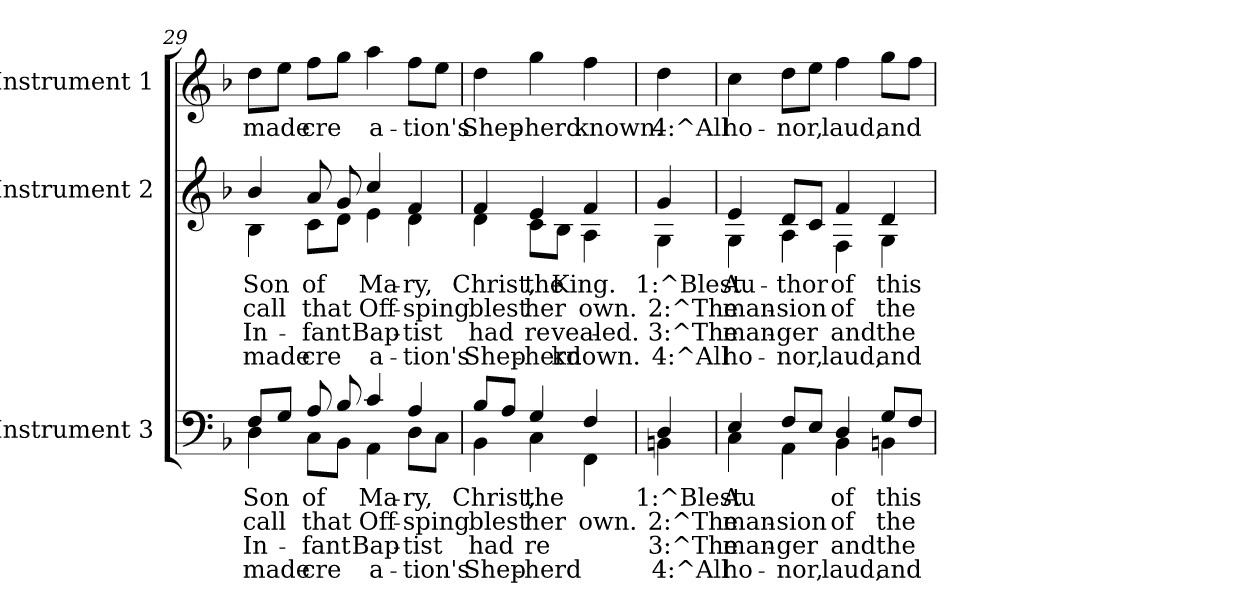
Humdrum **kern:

**kern	**text	**text	**text	**text	**kern	**text	**text	**text	**text	**kern	**text
*part3	*part3	*part3	*part3	*part3	*part2	*part2	*part2	*part2	*part2	*part1	*part1
*staff3	*staff3	*staff3	*staff3	*staff3	*staff2	*staff2	*staff2	*staff2	*staff2	*staff1	*staff1
*I"Instrument 3	*	*	*	*	*I"Instrument 2	*	*	*	*	*I"Instrument 1	*
*clefF4	*	*	*	*	*clefG2	*	*	*	*	*clefG2	*
*k[b-]	*	*	*	*	*k[b-]	*	*	*	*	*k[b-]	*
*F:	*	*	*	*	*F:	*	*	*	*	*F:	*
=29	=29	=29	=29	=29	=29	=29	=29	=29	=29	=29	=29
*^	*	*	*	*	*	*	*	*	*	*	*
!	!	!LO:LY:a:rj	!LO:LY:a:rj	!LO:LY:a:rj	!LO:LY:a:rj	!	!LO:LY:b:rj	!LO:LY:b:rj	!LO:LY:b:rj	!LO:LY:b:rj	!	!LO:LY:b:rj
*	*	*	*	*	*	*^	*	*	*	*	*	*
4D\	8F/L	Son	call	In-	-made	4b-/	4B-\	Son	call	In-	-made	8dd\L	made
!	!	!LO:LY:a:rj	!LO:LY:a:rj	!LO:LY:a:rj	!LO:LY:a:rj	!	!	!	!	!	!	!	!LO:LY:b:rj
.	8G/J	.	.	.	.	.	.	.	.	.	.	8ee\J	.
!	!	!LO:LY:a:rj	!LO:LY:a:rj	!LO:LY:a:rj	!LO:LY:a:rj	!	!	!LO:LY:b:rj	!LO:LY:b:rj	!LO:LY:b:rj	!LO:LY:b:rj	!	!LO:LY:b:rj
8A/L	8C\L	of	that	fant	cre-	8a/L	8c\L	of	that	fant	cre-	8ff\L	cre-
!	!	!LO:LY:a:rj	!LO:LY:a:rj	!LO:LY:a:rj	!LO:LY:a:rj	!	!	!LO:LY:b:rj	!LO:LY:b:rj	!LO:LY:b:rj	!LO:LY:b:rj	!	!LO:LY:b:rj
8B-/	8BB-\J	--	--	--	--	8g/	8d\J	--	--	--	--	8gg\J	--
!	!	!LO:LY:a:rj	!LO:LY:a:rj	!LO:LY:a:rj	!LO:LY:a:rj	!	!	!LO:LY:b:rj	!LO:LY:b:rj	!LO:LY:b:rj	!LO:LY:b:rj	!	!LO:LY:b:rj
4c/	4AA\	-Ma-	-Off-	-Bap-	-a-	4cc/	4e\	-Ma-	-Off-	-Bap-	-a-	4aa\	-a-
!	!	!LO:LY:a:rj	!LO:LY:a:rj	!LO:LY:a:rj	!LO:LY:a:rj	!	!	!LO:LY:b:rj	!LO:LY:b:rj	!LO:LY:b:rj	!LO:LY:b:rj	!	!LO:LY:b:rj
4A/	8D\L	-ry,	sping	tist	tion's	4f/	4d\	-ry,	sping	tist	tion's	8ff\L	-tion's
!	!	!LO:LY:a:rj	!LO:LY:a:rj	!LO:LY:a:rj	!LO:LY:a:rj	!	!	!	!	!	!	!	!LO:LY:b:rj
.	8C\J	.	.	.	.	.	.	.	.	.	.	8ee\J	.
=30	=30	=30	=30	=30	=30	=30	=30	=30	=30	=30	=30	=30	=30
!	!	!LO:LY:a:rj	!LO:LY:a:rj	!LO:LY:a:rj	!LO:LY:a:rj	!	!	!LO:LY:b:rj	!LO:LY:b:rj	!LO:LY:b:rj	!LO:LY:b:rj	!	!LO:LY:b:rj
4BB-\	8B-/L	Christ,	blest	had	Shep-	4f/	4d\	Christ,	blest	had	Shep-	4dd\	Shep-
!	!	!LO:LY:a:rj	!LO:LY:a:rj	!LO:LY:a:rj	!LO:LY:a:rj	!	!	!	!	!	!	!	!
.	8A/J	--	-	.	-	.	.	.	.	.	.	.	.
!	!	!LO:LY:a:rj	!LO:LY:a:rj	!LO:LY:a:rj	!LO:LY:a:rj	!	!	!LO:LY:b:rj	!LO:LY:b:rj	!LO:LY:b:rj	!LO:LY:b:rj	!	!LO:LY:b:rj
4G/	4C\	-the	her	re-	-herd	4e/	8c\L	-the	her	re-	-herd	4gg\	-herd
!	!	!	!	!	!	!	!	!LO:LY:b:rj	!LO:LY:b:rj	!LO:LY:b:rj	!LO:LY:b:rj	!	!
.	.	.	.	.	.	.	8B-\J	King.	.	vealed.	known.	.	.
!	!	!LO:LY:a:rj	!LO:LY:a:rj	!LO:LY:a:rj	!LO:LY:a:rj	!	!	!LO:LY:b:rj	!LO:LY:b:rj	!LO:LY:b:rj	!LO:LY:b:rj	!	!LO:LY:b:rj
4F/	4FF\	.	own.	-	-	4f/	4A\	.	own.	.	.	4ff\	known.
!!LO:PB:g=z
=31	=31	=31	=31	=31	=31	=31	=31	=31	=31	=31	=31	=31	=31
!	!	!LO:LY:a:rj	!LO:LY:a:rj	!LO:LY:a:rj	!LO:LY:a:rj	!	!	!LO:LY:b:rj	!LO:LY:b:rj	!LO:LY:b:rj	!LO:LY:b:rj	!	!LO:LY:b:rj
4D/	4BBn\	1:^Blest	2:^The	3:^The	4:^All	4g/	4G\	1:^Blest	2:^The	3:^The	4:^All	4dd\	4:^All
=32	=32	=32	=32	=32	=32	=32	=32	=32	=32	=32	=32	=32	=32
!	!	!LO:LY:a:rj	!LO:LY:a:rj	!LO:LY:a:rj	!LO:LY:a:rj	!	!	!LO:LY:b:rj	!LO:LY:b:rj	!LO:LY:b:rj	!LO:LY:b:rj	!	!LO:LY:b:rj
4E/	4C\	Au-	-man-	-man-	-ho-	4e/	4G\	Au-	-man-	-man-	-ho-	4cc\	ho-
!	!	!LO:LY:a:rj	!LO:LY:a:rj	!LO:LY:a:rj	!LO:LY:a:rj	!	!	!LO:LY:b:rj	!LO:LY:b:rj	!LO:LY:b:rj	!LO:LY:b:rj	!	!LO:LY:b:rj
4AA\	8F/L	-	sion	ger	nor,	4A\	8d/L	-thor	sion	ger	nor,	8dd\L	-nor,
!	!	!LO:LY:a:rj	!LO:LY:a:rj	!LO:LY:a:rj	!LO:LY:a:rj	!	!	!LO:LY:b:rj	!LO:LY:b:rj	!LO:LY:b:rj	!LO:LY:b:rj	!	!LO:LY:b:rj
.	8E/J	.	.	.	.	.	8c/J	.	.	.	.	8ee\J	.
!	!	!LO:LY:a:rj	!LO:LY:a:rj	!LO:LY:a:rj	!LO:LY:a:rj	!	!	!LO:LY:b:rj	!LO:LY:b:rj	!LO:LY:b:rj	!LO:LY:b:rj	!	!LO:LY:b:rj
4D/	4BB-\	of	of	and	laud,	4f/	4F\	of	of	and	laud,	4ff\	laud,
!	!	!LO:LY:a:rj	!LO:LY:a:rj	!LO:LY:a:rj	!LO:LY:a:rj	!	!	!LO:LY:b:rj	!LO:LY:b:rj	!LO:LY:b:rj	!LO:LY:b:rj	!	!LO:LY:b:rj
4BBn\	8G/L	this	the	the	and	4d/	4G\	this	the	the	and	8gg\L	and
!	!	!LO:LY:a:rj	!LO:LY:a:rj	!LO:LY:a:rj	!LO:LY:a:rj	!	!	!	!	!	!	!	!LO:LY:b:rj
.	8F/J	.	.	.	.	.	.	.	.	.	.	8ff\J	.
*v	*v	*	*	*	*	*	*	*	*	*	*	*	*
*	*	*	*	*	*v	*v	*	*	*	*	*	*
=	=	=	=	=	=	=	=	=	=	=	=
*-	*-	*-	*-	*-	*-	*-	*-	*-	*-	*-	*-
